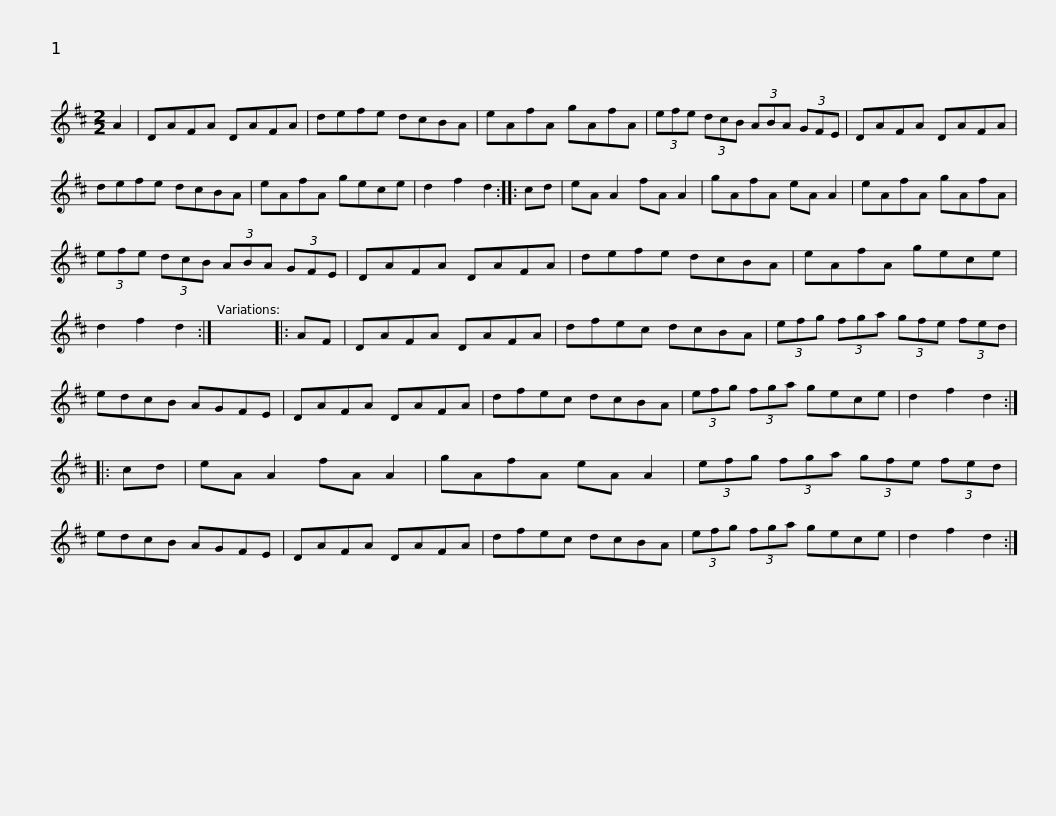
X:1
L:1/8
M:2/2
I:linebreak $
K:D
V:1 treble
V:1
 A2 | DAFA DAFA | defe dcBA | eAfA gAfA | (3efe (3dcB (3ABA (3GFE | %5
 DAFA DAFA |$ defe dcBA | eAfA gece | d2 f2 d2 :: cd | %10
 eA A2 fA A2 | gAfA eA A2 | eAfA gAfA |$ (3efe (3dcB (3ABA (3GFE | DAFA DAFA | %15
 defe dcBA | eAfA gece | d2 f2 d2 :| x8 |: AF |$ %20
 DAFA DAFA | dfec dcBA | (3efg (3fga (3gfe (3fed | edcB AGFE | DAFA DAFA |$ %25
 dfec dcBA | (3efg (3fga gece | d2 f2 d2 :: cd | eA A2 fA A2 | %30
 gAfA eA A2 |$ (3efg (3fga (3gfe (3fed | edcB AGFE | DAFA DAFA | dfec dcBA | %35
 (3efg (3fga gece |$ d2 f2 d2 :| %37
